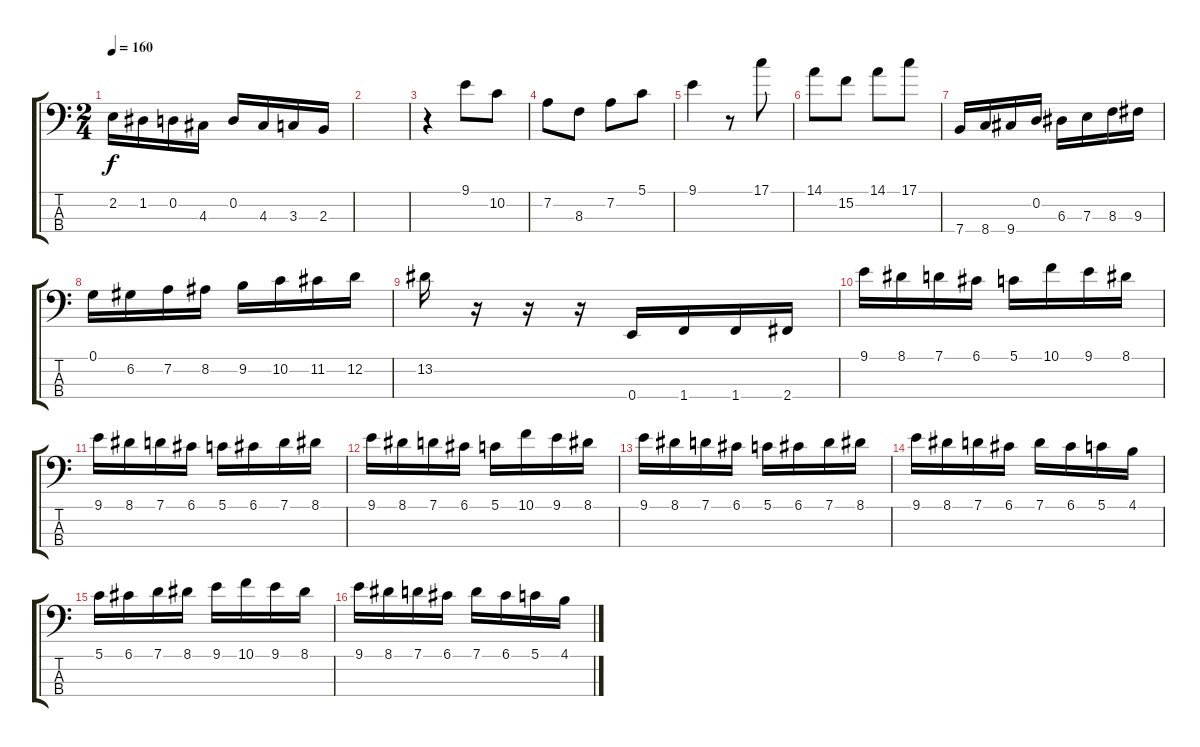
\track "" {instrument electricbassfinger}
\staff {score tabs}
\tuning (G2 D2 A1 E1) {hide}
\ts (2 4)
\tempo 160
\clef f4
\ks c
2.2.16{dy f} 1.2.16 0.2.16 4.3.16 0.2.16 4.3.16 3.3.16 2.3.16 |
|
r.4 9.1.8 10.2.8 |
7.2.8 8.3.8 7.2.8 5.1.8 |
9.1.4 r.8 17.1.8 |
14.1.8 15.2.8 14.1.8 17.1.8 |
7.4.16 8.4.16 9.4.16 0.2.16 6.3.16 7.3.16 8.3.16 9.3.16 |
0.1.16 6.2.16 7.2.16 8.2.16 9.2.16 10.2.16 11.2.16 12.2.16 |
13.2.16 r.16 r.16 r.16 0.4.16 1.4.16 1.4.16 2.4.16 |
9.1.16 8.1.16 7.1.16 6.1.16 5.1.16 10.1.16 9.1.16 8.1.16 |
9.1.16 8.1.16 7.1.16 6.1.16 5.1.16 6.1.16 7.1.16 8.1.16 |
9.1.16 8.1.16 7.1.16 6.1.16 5.1.16 10.1.16 9.1.16 8.1.16 |
9.1.16 8.1.16 7.1.16 6.1.16 5.1.16 6.1.16 7.1.16 8.1.16 |
9.1.16 8.1.16 7.1.16 6.1.16 7.1.16 6.1.16 5.1.16 4.1.16 |
5.1.16 6.1.16 7.1.16 8.1.16 9.1.16 10.1.16 9.1.16 8.1.16 |
9.1.16 8.1.16 7.1.16 6.1.16 7.1.16 6.1.16 5.1.16 4.1.16
